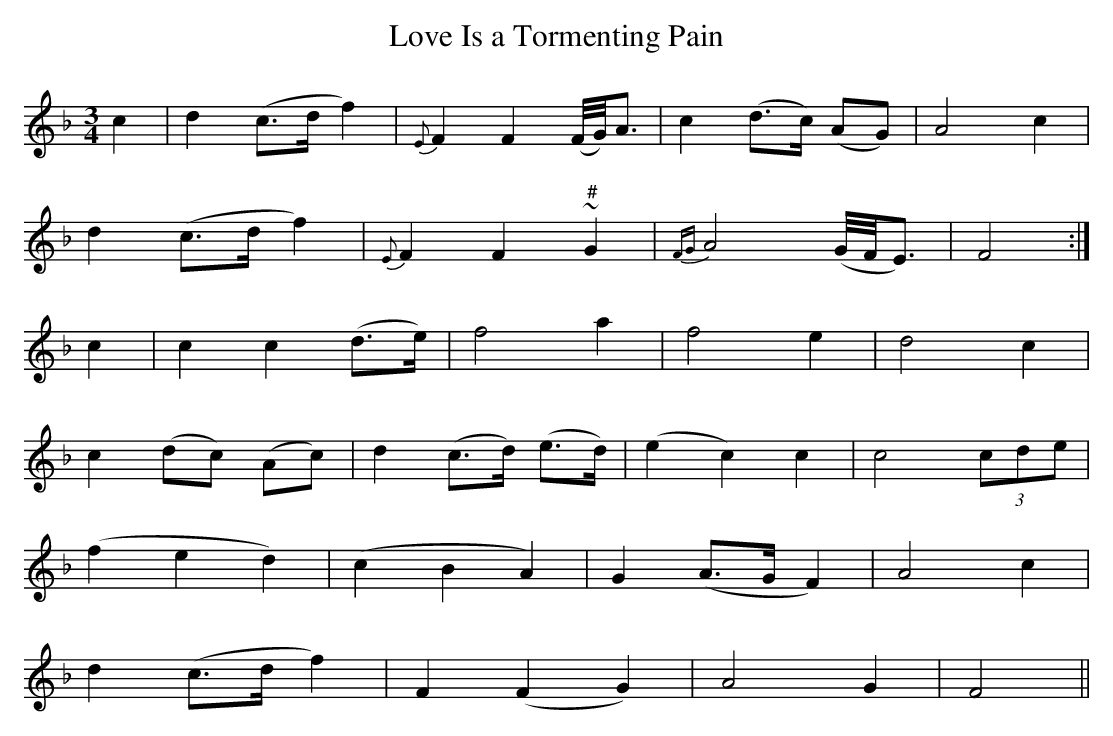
X:1
T: Love Is a Tormenting Pain
M: 3/4
L: 1/8
K: F
c2|d2 (c>d f2)|{E}F2 F2 (F/4G/4)A3/2|c2 (d>c) (AG)|A4 c2|
d2 (c>d f2)|{E}F2 F2 "#"~G2|{FG}A4 (G/4F/4E3/2)|F4:|
c2|c2 ">"c2 (d>e)|">"f4 ">"a2|">"f4 ">"e2|">"d4 ">"c2|
c2 (dc) (Ac)|d2 (c>d) (e>d)|(e2 c2) c2|c4 (3cde|
(f2 e2 d2)|(c2 B2 A2)|G2 (A>G F2)|A4 c2|
d2 (c>d f2)|F2 (F2 G2)|A4 G2|F4||
